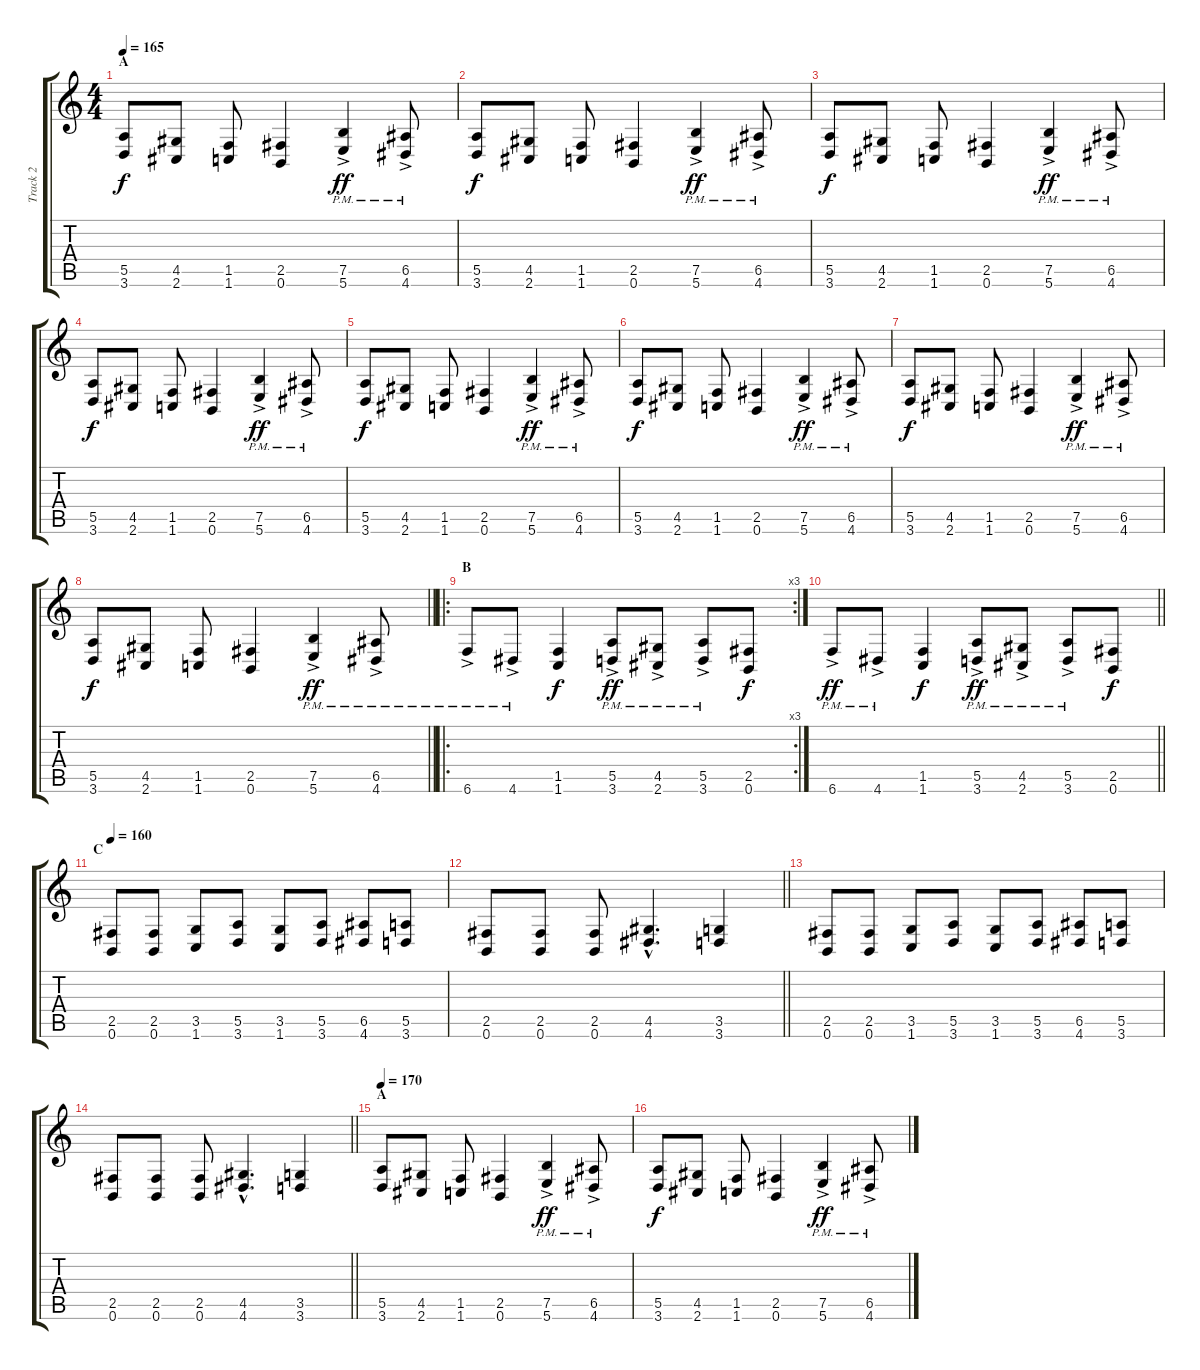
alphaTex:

\track ("Track 2" "Track 2") {instrument distortionguitar}
\staff {score tabs}
\tuning (B3 Gb3 D3 A2 E2 B1) {hide}
\ts (4 4)
\section ("" "A")
\tempo 165
\clef g2
\ks c
(5.5 3.6).8{dy f instrument distortionguitar} (4.5 2.6).8 (1.5 1.6).8 (2.5 0.6).4 (7.5{pm} 5.6{ac pm}).4{dy ff} (6.5{pm} 4.6{ac pm}).8 |
(5.5 3.6).8{dy f} (4.5 2.6).8 (1.5 1.6).8 (2.5 0.6).4 (7.5{pm} 5.6{ac pm}).4{dy ff} (6.5{pm} 4.6{ac pm}).8 |
(5.5 3.6).8{dy f} (4.5 2.6).8 (1.5 1.6).8 (2.5 0.6).4 (7.5{pm} 5.6{ac pm}).4{dy ff} (6.5{pm} 4.6{ac pm}).8 |
(5.5 3.6).8{dy f} (4.5 2.6).8 (1.5 1.6).8 (2.5 0.6).4 (7.5{pm} 5.6{ac pm}).4{dy ff} (6.5{pm} 4.6{ac pm}).8 |
(5.5 3.6).8{dy f} (4.5 2.6).8 (1.5 1.6).8 (2.5 0.6).4 (7.5{pm} 5.6{ac pm}).4{dy ff} (6.5{pm} 4.6{ac pm}).8 |
(5.5 3.6).8{dy f} (4.5 2.6).8 (1.5 1.6).8 (2.5 0.6).4 (7.5{pm} 5.6{ac pm}).4{dy ff} (6.5{pm} 4.6{ac pm}).8 |
(5.5 3.6).8{dy f} (4.5 2.6).8 (1.5 1.6).8 (2.5 0.6).4 (7.5{pm} 5.6{ac pm}).4{dy ff} (6.5{pm} 4.6{ac pm}).8 |
\barLineRight lightlight
(5.5 3.6).8{dy f} (4.5 2.6).8 (1.5 1.6).8 (2.5 0.6).4 (7.5{pm} 5.6{ac pm}).4{dy ff} (6.5{pm} 4.6{ac pm}).8 |
\ro
\rc 3
\section ("" "B")
6.6{ac pm}.8 4.6{ac pm}.8 (1.5 1.6).4{dy f} (5.5{pm} 3.6{ac pm}).8{dy ff} (4.5{pm} 2.6{ac pm}).8 (5.5{pm} 3.6{ac pm}).8 (2.5 0.6).8{dy f} |
\barLineRight lightlight
6.6{ac pm}.8{dy ff} 4.6{ac pm}.8 (1.5 1.6).4{dy f} (5.5{pm} 3.6{ac pm}).8{dy ff} (4.5{pm} 2.6{ac pm}).8 (5.5{pm} 3.6{ac pm}).8 (2.5 0.6).8{dy f} |
\section ("" "C")
\tempo 160
(2.5 0.6).8 (2.5 0.6).8 (3.5 1.6).8 (5.5 3.6).8 (3.5 1.6).8 (5.5 3.6).8 (6.5 4.6).8 (5.5 3.6).8 |
\barLineRight lightlight
(2.5 0.6).8 (2.5 0.6).8 (2.5 0.6).8 (4.5{hac} 4.6{hac}).4{d} (3.5 3.6).4 |
(2.5 0.6).8 (2.5 0.6).8 (3.5 1.6).8 (5.5 3.6).8 (3.5 1.6).8 (5.5 3.6).8 (6.5 4.6).8 (5.5 3.6).8 |
\barLineRight lightlight
(2.5 0.6).8 (2.5 0.6).8 (2.5 0.6).8 (4.5{hac} 4.6{hac}).4{d} (3.5 3.6).4 |
\section ("" "A")
\tempo 170
(5.5 3.6).8 (4.5 2.6).8 (1.5 1.6).8 (2.5 0.6).4 (7.5{pm} 5.6{ac pm}).4{dy ff} (6.5{pm} 4.6{ac pm}).8 |
(5.5 3.6).8{dy f} (4.5 2.6).8 (1.5 1.6).8 (2.5 0.6).4 (7.5{pm} 5.6{ac pm}).4{dy ff} (6.5{pm} 4.6{ac pm}).8
